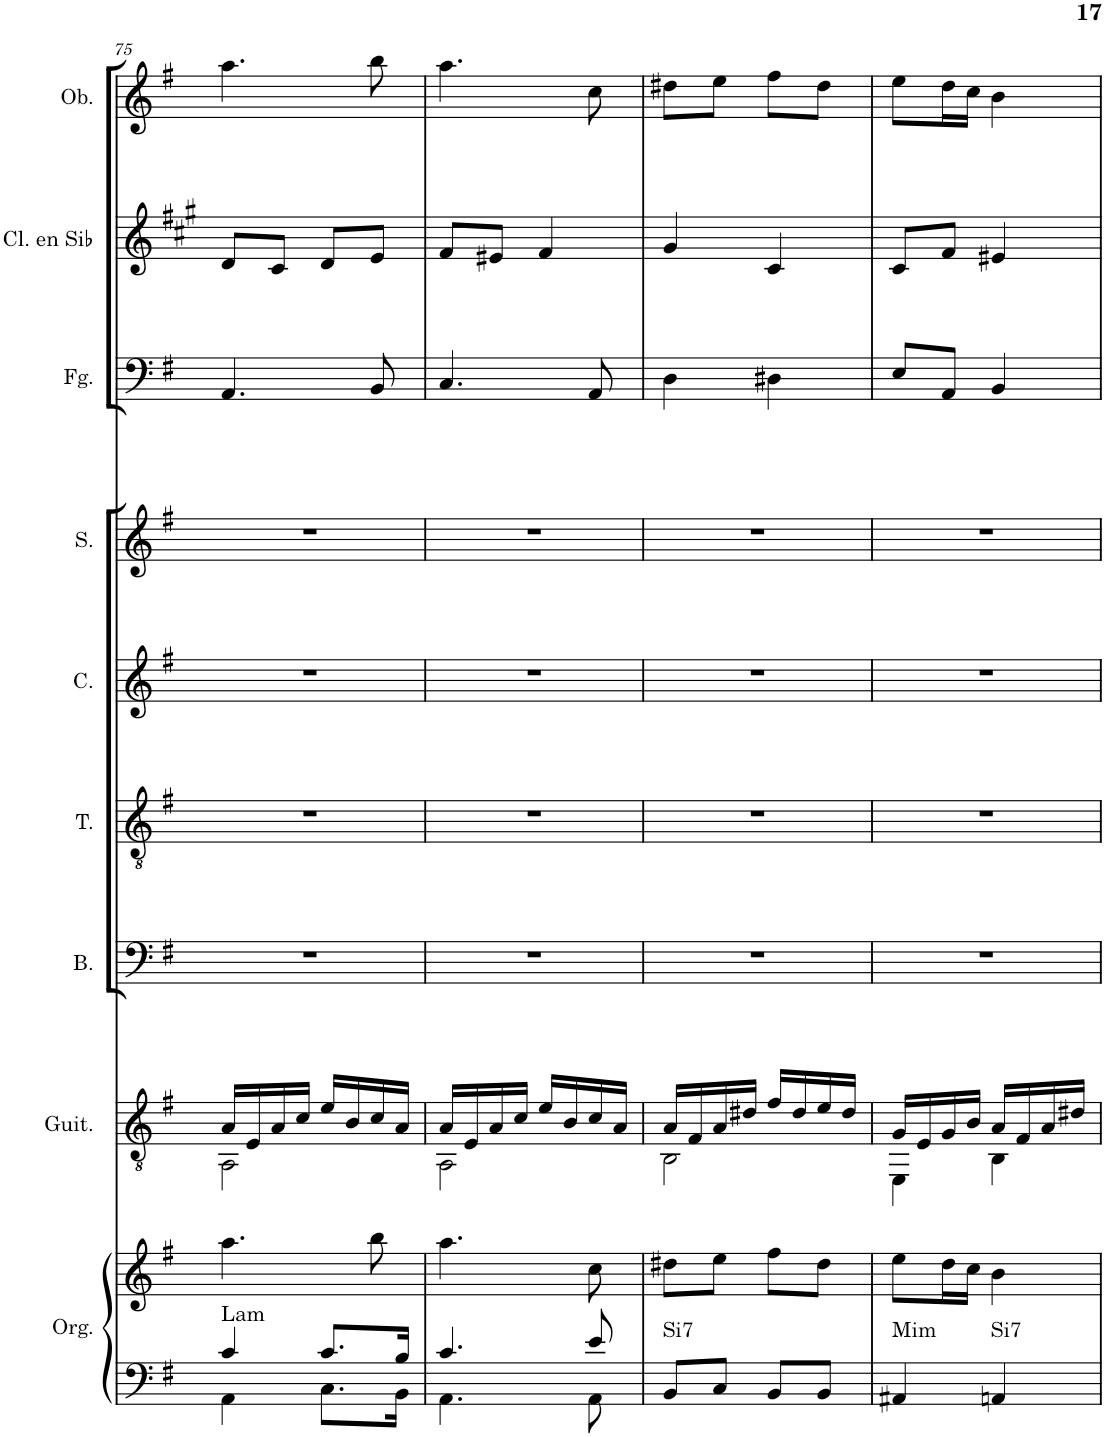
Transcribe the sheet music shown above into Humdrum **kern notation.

**kern	**kern	**harte	**kern	**harte	**kern	**kern	**kern	**kern	**kern	**kern	**kern
*part9	*part9	*part9	*part8	*part8	*part7	*part6	*part5	*part4	*part3	*part2	*part1
*staff10	*staff9	*	*staff8	*	*staff7	*staff6	*staff5	*staff4	*staff3	*staff2	*staff1
*I"Órgano	*	*	*I"Guitarra acústica	*	*I"Bajo	*I"Tenor	*I"Contralto	*I"Soprano	*I"Fagot	*I"Clarinete en Sib	*I"Oboe
*	*	*	*I'Guit.	*	*I'B.	*I'T.	*I'C.	*I'S.	*I'Fg.	*I'Cl. en Sib	*I'Ob.
!!LO:PB:g=z
*clefF4	*clefG2	*	*clefGv2	*	*clefF4	*clefGv2	*clefG2	*clefG2	*clefF4	*clefG2	*clefG2
*	*	*	*	*	*	*	*	*	*	*Trd1c2	*
*k[f#]	*k[f#]	*	*k[f#]	*	*k[f#]	*k[f#]	*k[f#]	*k[f#]	*k[f#]	*k[f#c#g#]	*k[f#]
*M2/4	*M2/4	*	*M2/4	*	*M2/4	*M2/4	*M2/4	*M2/4	*M2/4	*M2/4	*M2/4
=75	=75	=75	=75	=75	=75	=75	=75	=75	=75	=75	=75
*^	*	*	*^	*	*	*	*	*	*	*	*
!	!	!	!LO:H:kt=Lam	!	!	!LO:H:kt=Lam	!	!	!	!	!	!	!
4c/	4AA\	4.aa\	N	16A/LL	2AA\	N	2r	2r	2r	2r	4.AA/	8d/L	4.aa\
.	.	.	.	16E/	.	.	.	.	.	.	.	.	.
.	.	.	.	16A/	.	.	.	.	.	.	.	8c#/J	.
.	.	.	.	16c/JJ	.	.	.	.	.	.	.	.	.
8.c/L	8.C\L	.	.	16e/LL	.	.	.	.	.	.	.	8d/L	.
.	.	.	.	16B/	.	.	.	.	.	.	.	.	.
.	.	8bb\	.	16c/	.	.	.	.	.	.	8BB/	8e/J	8bb\
16B/Jk	16BB\Jk	.	.	16A/JJ	.	.	.	.	.	.	.	.	.
=76	=76	=76	=76	=76	=76	=76	=76	=76	=76	=76	=76	=76	=76
4.c/	4.AA\	4.aa\	.	16A/LL	2AA\	.	2r	2r	2r	2r	4.C/	8f#/L	4.aa\
.	.	.	.	16E/	.	.	.	.	.	.	.	.	.
.	.	.	.	16A/	.	.	.	.	.	.	.	8e#X/J	.
.	.	.	.	16c/JJ	.	.	.	.	.	.	.	.	.
.	.	.	.	16e/LL	.	.	.	.	.	.	.	4f#/	.
.	.	.	.	16B/	.	.	.	.	.	.	.	.	.
8e/	8AA\	8cc\	.	16c/	.	.	.	.	.	.	8AA/	.	8cc\
.	.	.	.	16A/JJ	.	.	.	.	.	.	.	.	.
*v	*v	*	*	*	*	*	*	*	*	*	*	*	*
=77	=77	=77	=77	=77	=77	=77	=77	=77	=77	=77	=77	=77
!	!	!LO:H:kt=Si7	!	!	!LO:H:kt=Si7	!	!	!	!	!	!	!
8BB/L	8dd#X\L	N	16A/LL	2BB\	N	2r	2r	2r	2r	4D\	4g#/	8dd#X\L
.	.	.	16F#/	.	.	.	.	.	.	.	.	.
8C/J	8ee\J	.	16A/	.	.	.	.	.	.	.	.	8ee\J
.	.	.	16d#X/JJ	.	.	.	.	.	.	.	.	.
8BB/L	8ff#\L	.	16f#/LL	.	.	.	.	.	.	4D#X\	4c#/	8ff#\L
.	.	.	16d#/	.	.	.	.	.	.	.	.	.
8BB/J	8dd#\J	.	16e/	.	.	.	.	.	.	.	.	8dd#\J
.	.	.	16d#/JJ	.	.	.	.	.	.	.	.	.
=78	=78	=78	=78	=78	=78	=78	=78	=78	=78	=78	=78	=78
!	!	!LO:H:kt=Mim	!	!	!LO:H:kt=Mim	!	!	!	!	!	!	!
4AA#X/	8ee\L	N	16G/LL	4EE\	N	2r	2r	2r	2r	8E/L	8c#/L	8ee\L
.	.	.	16E/	.	.	.	.	.	.	.	.	.
.	16dd\L	.	16G/	.	.	.	.	.	.	8AA/J	8f#/J	16dd\L
.	16cc\JJ	.	16B/JJ	.	.	.	.	.	.	.	.	16cc\JJ
!	!	!LO:H:kt=Si7	!	!	!LO:H:kt=Si7	!	!	!	!	!	!	!
4AAn/	4b\	N	16A/LL	4BB\	N	.	.	.	.	4BB/	4e#X/	4b\
.	.	.	16F#/	.	.	.	.	.	.	.	.	.
.	.	.	16A/	.	.	.	.	.	.	.	.	.
.	.	.	16d#X/JJ	.	.	.	.	.	.	.	.	.
*	*	*	*v	*v	*	*	*	*	*	*	*	*
=	=	=	=	=	=	=	=	=	=	=	=
*-	*-	*-	*-	*-	*-	*-	*-	*-	*-	*-	*-
